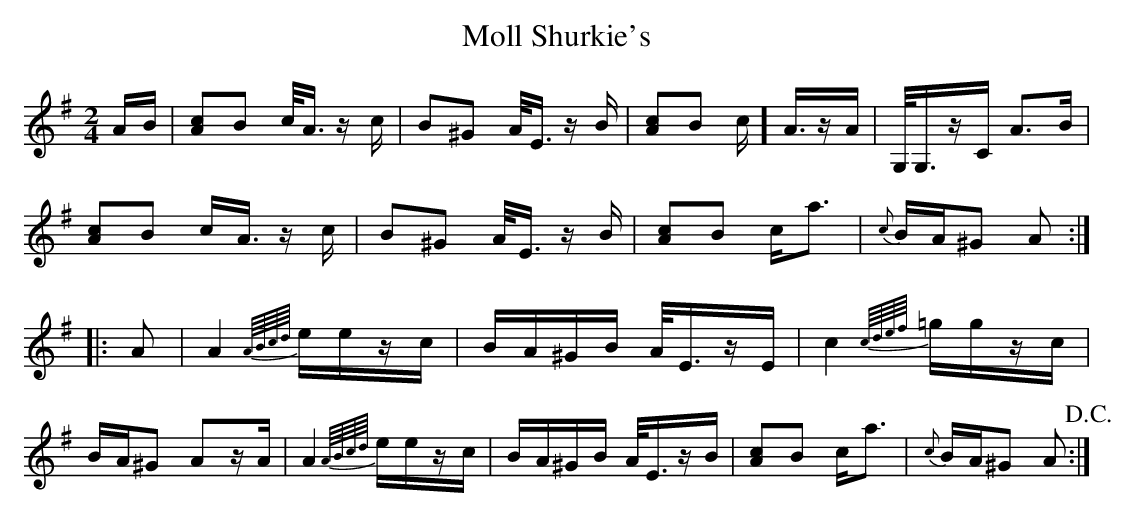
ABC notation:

X:1
T:Moll Shurkie's
M:2/4
L:1/8
K:A Dorian
A/B/ | [Ac]B c/<A/ z/c/ | B^G A/<E/ z/B/ | [Ac]B c<]A/z/A/ | G,/<G,/z/C/ A>B |
[Ac]B c<A/ z/c/ | B^G A/<E/ z/B/ | [Ac]B c<a | {c}B/A/^G A :|
|: A | A2 {A/4B/4c/4d/4}e/e/z/c/ | B/A/^G/B/ A/<E/z/E/ | c2 {c/4d/4e/4f/4} =g/g/z/c/ |
B/A/^G Az/A/ | A2 {A/4B/4c/4d/4}e/e/z/c/ | B/A/^G/B/ A/<E/z/B/ | [Ac]B c<a | {c}B/A/^G A!D.C.!:|
